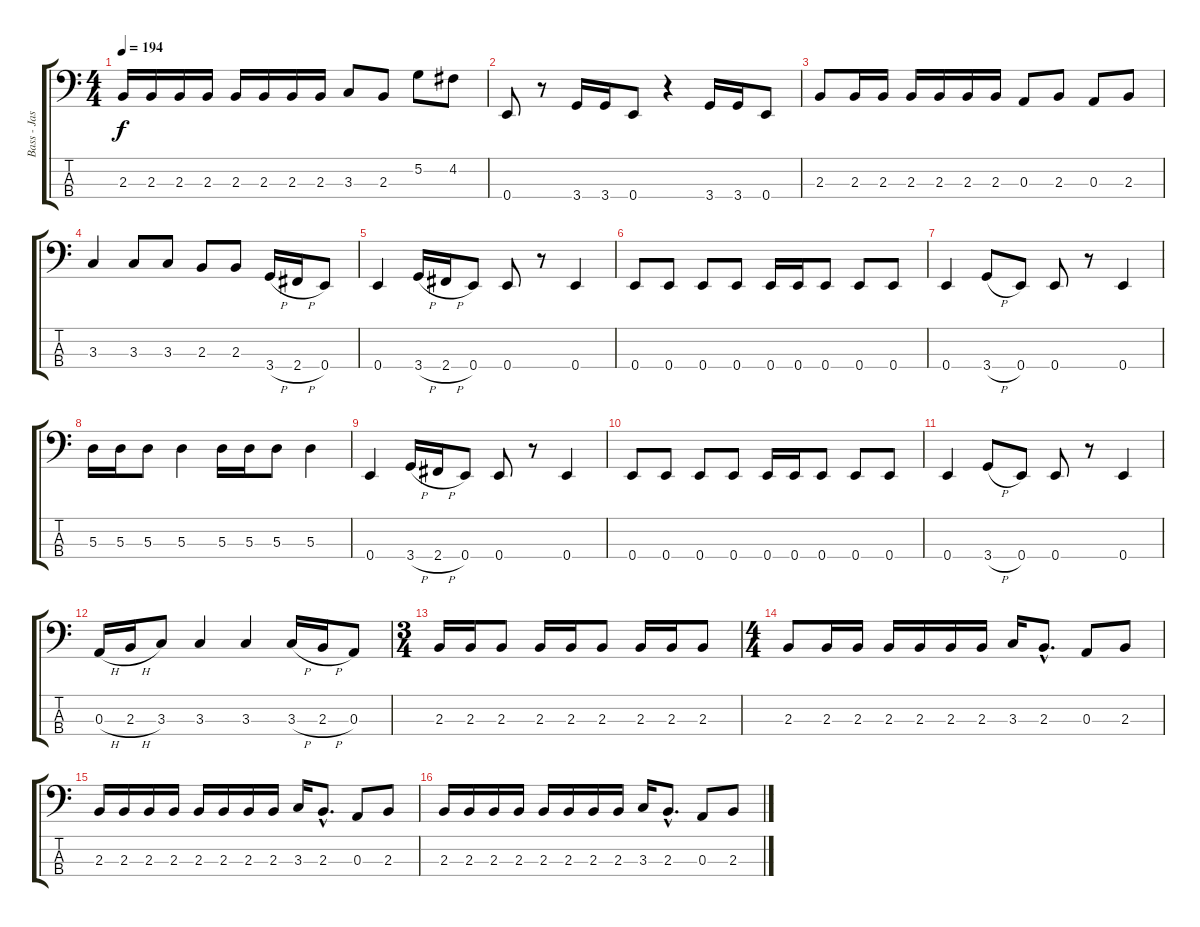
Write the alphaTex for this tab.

\track ("Bass - Jason" "Bass - Jas") {instrument electricbasspick}
\staff {score tabs}
\tuning (G2 D2 A1 E1) {hide}
\ts (4 4)
\tempo 194
\clef f4
\ks c
2.3.16{dy f} 2.3.16 2.3.16 2.3.16 2.3.16 2.3.16 2.3.16 2.3.16 3.3.8 2.3.8 5.2.8 4.2.8 |
0.4.8 r.8 3.4.16 3.4.16 0.4.8 r.4 3.4.16 3.4.16 0.4.8 |
2.3.8 2.3.16 2.3.16 2.3.16 2.3.16 2.3.16 2.3.16 0.3.8 2.3.8 0.3.8 2.3.8 |
3.3.4 3.3.8 3.3.8 2.3.8 2.3.8 3.4{h}.16 2.4{h}.16 0.4.8 |
0.4.4 3.4{h}.16 2.4{h}.16 0.4.8 0.4.8 r.8 0.4.4 |
0.4.8 0.4.8 0.4.8 0.4.8 0.4.16 0.4.16 0.4.8 0.4.8 0.4.8 |
0.4.4 3.4{h}.8 0.4.8 0.4.8 r.8 0.4.4 |
5.3.16 5.3.16 5.3.8 5.3.4 5.3.16 5.3.16 5.3.8 5.3.4 |
0.4.4 3.4{h}.16 2.4{h}.16 0.4.8 0.4.8 r.8 0.4.4 |
0.4.8 0.4.8 0.4.8 0.4.8 0.4.16 0.4.16 0.4.8 0.4.8 0.4.8 |
0.4.4 3.4{h}.8 0.4.8 0.4.8 r.8 0.4.4 |
0.3{h}.16 2.3{h}.16 3.3.8 3.3.4 3.3.4 3.3{h}.16 2.3{h}.16 0.3.8 |
\ts (3 4)
2.3.16 2.3.16 2.3.8 2.3.16 2.3.16 2.3.8 2.3.16 2.3.16 2.3.8 |
\ts (4 4)
2.3.8 2.3.16 2.3.16 2.3.16 2.3.16 2.3.16 2.3.16 3.3.16 2.3{hac}.8{d} 0.3.8 2.3.8 |
2.3.16 2.3.16 2.3.16 2.3.16 2.3.16 2.3.16 2.3.16 2.3.16 3.3.16 2.3{hac}.8{d} 0.3.8 2.3.8 |
2.3.16 2.3.16 2.3.16 2.3.16 2.3.16 2.3.16 2.3.16 2.3.16 3.3.16 2.3{hac}.8{d} 0.3.8 2.3.8
